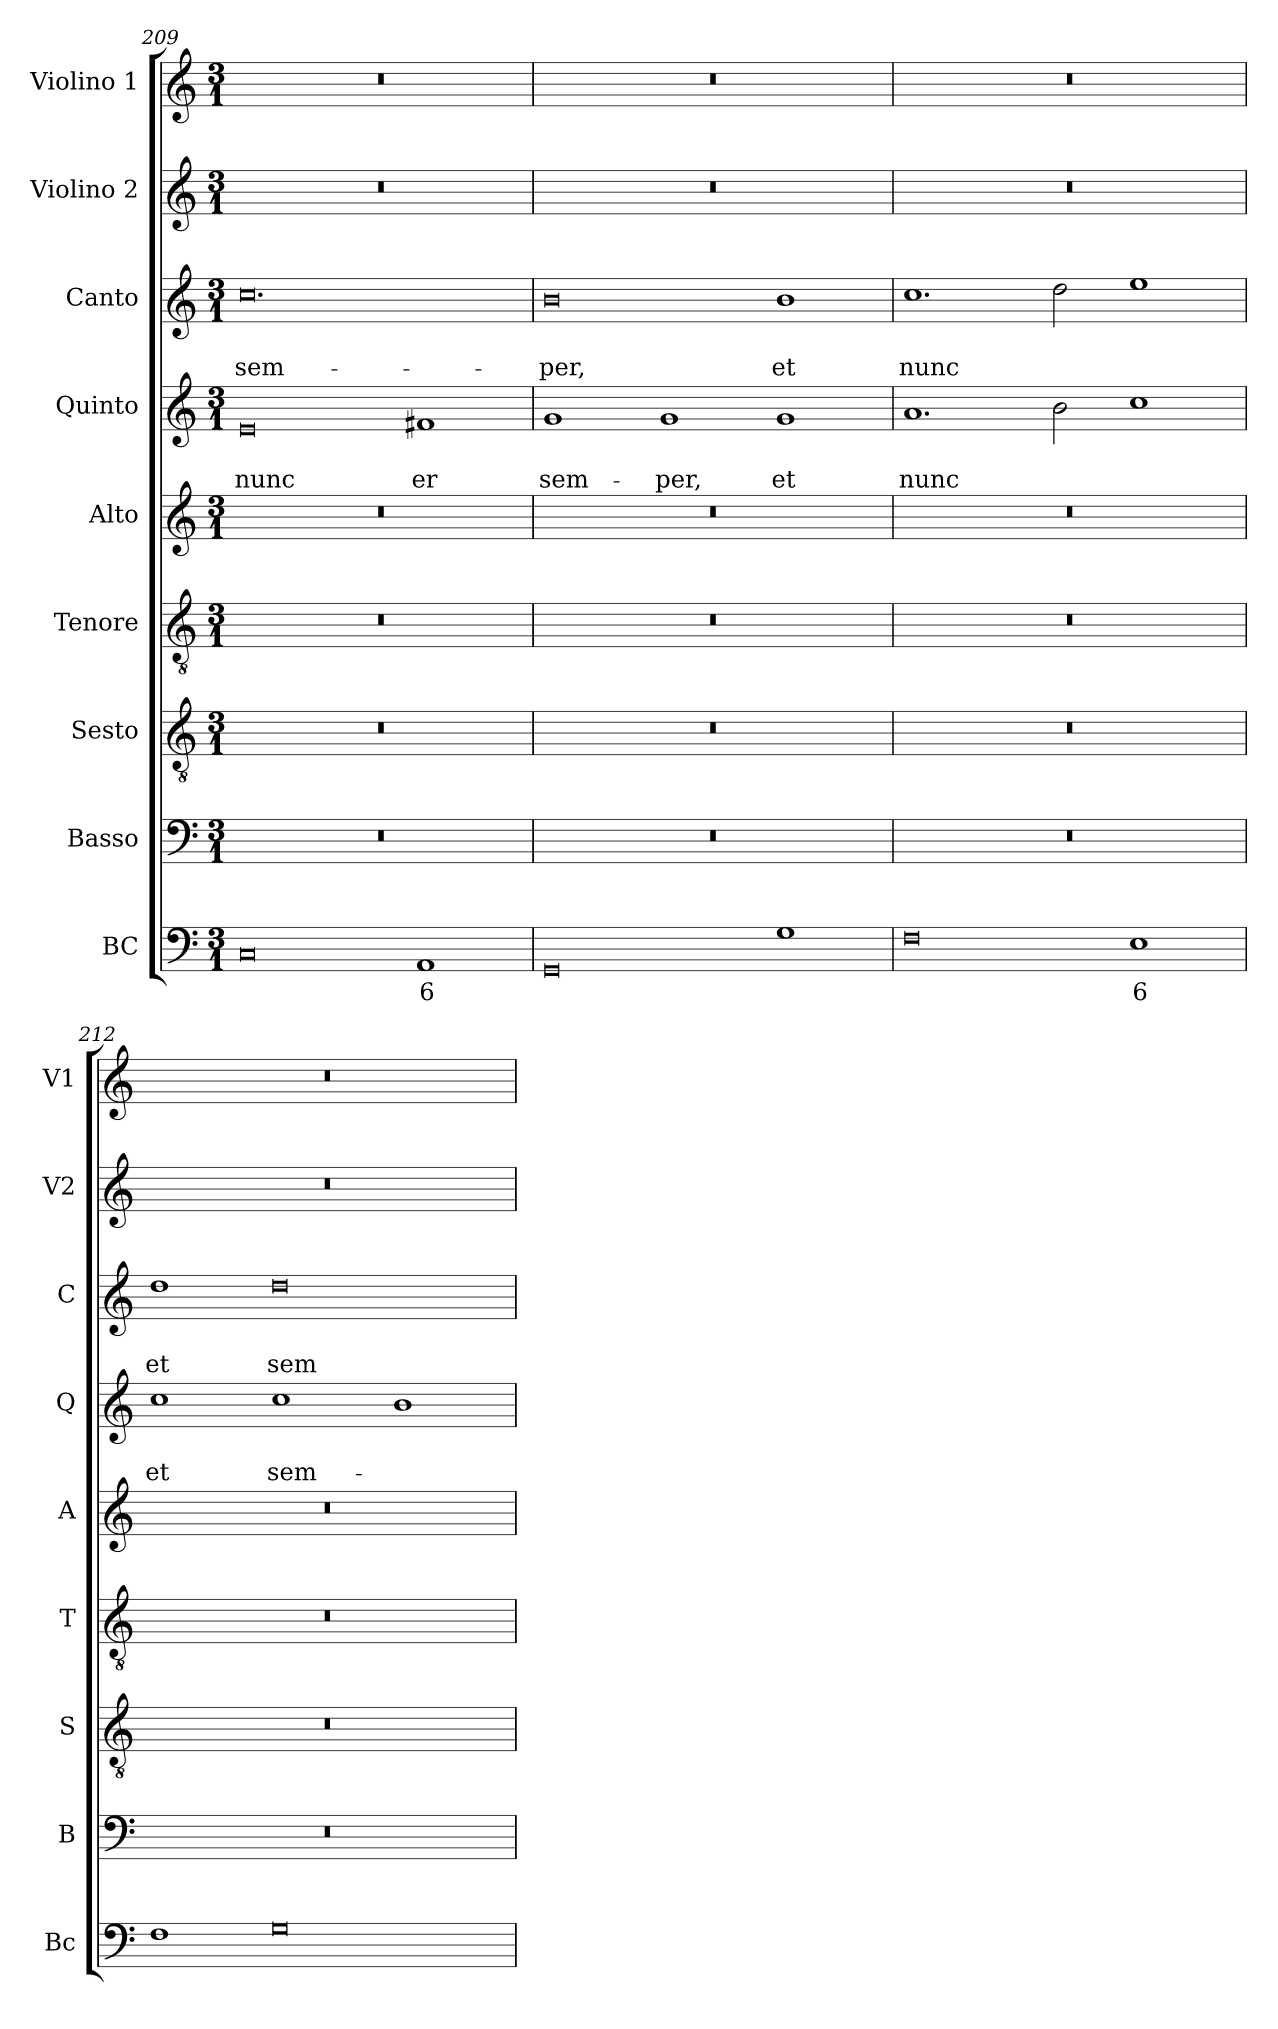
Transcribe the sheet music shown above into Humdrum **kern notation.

**kern	**text	**kern	**kern	**kern	**kern	**kern	**text	**text	**kern	**text	**text	**kern	**kern
*part9	*part9	*part8	*part7	*part6	*part5	*part4	*part4	*part4	*part3	*part3	*part3	*part2	*part1
*staff9	*staff9	*staff8	*staff7	*staff6	*staff5	*staff4	*staff4	*staff4	*staff3	*staff3	*staff3	*staff2	*staff1
*I"BC	*	*I"Basso	*I"Sesto	*I"Tenore	*I"Alto	*I"Quinto	*	*	*I"Canto	*	*	*I"Violino 2	*I"Violino 1
*I'Bc	*	*I'B	*I'S	*I'T	*I'A	*I'Q	*	*	*I'C	*	*	*I'V2	*I'V1
*clefF4	*	*clefF4	*clefGv2	*clefGv2	*clefG2	*clefG2	*	*	*clefG2	*	*	*clefG2	*clefG2
*k[]	*	*k[]	*k[]	*k[]	*k[]	*k[]	*	*	*k[]	*	*	*k[]	*k[]
*C:	*	*C:	*C:	*C:	*C:	*C:	*	*	*C:	*	*	*C:	*C:
*M3/1	*	*M3/1	*M3/1	*M3/1	*M3/1	*M3/1	*	*	*M3/1	*	*	*M3/1	*M3/1
=209	=209	=209	=209	=209	=209	=209	=209	=209	=209	=209	=209	=209	=209
!	!	!	!	!	!	!	!	!LO:LY:b	!	!	!LO:LY:b	!	!
0C	.	0.r	0.r	0.r	0.r	0e	.	nunc	0.cc	.	sem-	0.r	0.r
!	!LO:LY:b	!	!	!	!	!	!	!LO:LY:b	!	!	!	!	!
1AA	6	.	.	.	.	1f#X	.	er	.	.	.	.	.
=210	=210	=210	=210	=210	=210	=210	=210	=210	=210	=210	=210	=210	=210
!	!	!	!	!	!	!	!	!LO:LY:b	!	!	!LO:LY:b	!	!
0GG	.	0.r	0.r	0.r	0.r	1g	.	sem-	0b	.	-per,	0.r	0.r
!	!	!	!	!	!	!	!	!LO:LY:b	!	!	!	!	!
.	.	.	.	.	.	1g	.	-per,	.	.	.	.	.
!	!	!	!	!	!	!	!	!LO:LY:b	!	!	!LO:LY:b	!	!
1G	.	.	.	.	.	1g	.	et	1b	.	et	.	.
=211	=211	=211	=211	=211	=211	=211	=211	=211	=211	=211	=211	=211	=211
!	!	!	!	!	!	!	!	!LO:LY:b	!	!	!LO:LY:b	!	!
0F	.	0.r	0.r	0.r	0.r	1.a	.	nunc	1.cc	.	nunc	0.r	0.r
.	.	.	.	.	.	2b\	.	.	2dd\	.	.	.	.
!	!LO:LY:b	!	!	!	!	!	!	!	!	!	!	!	!
1E	6	.	.	.	.	1cc	.	.	1ee	.	.	.	.
=212	=212	=212	=212	=212	=212	=212	=212	=212	=212	=212	=212	=212	=212
!	!	!	!	!	!	!	!	!LO:LY:b	!	!	!LO:LY:b	!	!
1F	.	0.r	0.r	0.r	0.r	1cc	.	et	1dd	.	et	0.r	0.r
!	!	!	!	!	!	!	!	!LO:LY:b	!	!	!LO:LY:b	!	!
0G	.	.	.	.	.	1cc	.	sem-	0dd	.	sem-	.	.
.	.	.	.	.	.	1b	.	.	.	.	.	.	.
=	=	=	=	=	=	=	=	=	=	=	=	=	=
*-	*-	*-	*-	*-	*-	*-	*-	*-	*-	*-	*-	*-	*-
